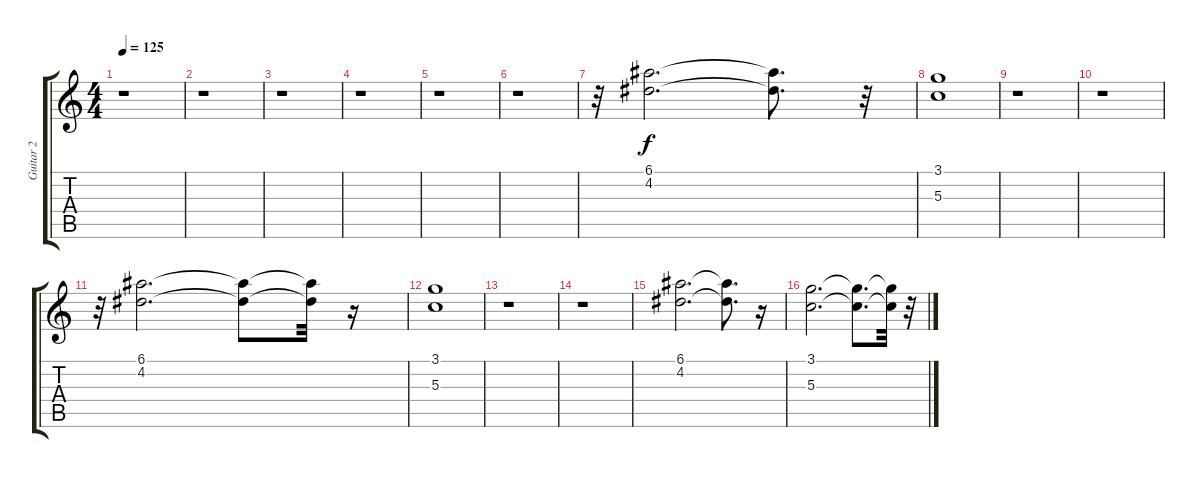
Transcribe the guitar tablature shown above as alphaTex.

\track ("Guitar 2" "Guitar 2") {instrument distortionguitar}
\staff {score tabs}
\tuning (E4 B3 G3 D3 A2 E2) {hide}
\ts (4 4)
\tempo 125
\clef g2
\ks c
r.1{dy f} |
r.1 |
r.1 |
r.1 |
r.1 |
r.1 |
r.32 (6.1 4.2).2{d} (6.1{t} 4.2{t}).8{d} r.32 |
(3.1 5.3).1 |
r.1 |
r.1 |
r.32 (6.1 4.2).2{d} (6.1{t} 4.2{t}).8 (6.1{t} 4.2{t}).32 r.16 |
(3.1 5.3).1 |
r.1 |
r.1 |
(6.1 4.2).2{d} (6.1{t} 4.2{t}).8{d} r.16 |
(3.1 5.3).2{d} (3.1{t} 5.3{t}).8{d} (3.1{t} 5.3{t}).32 r.32
